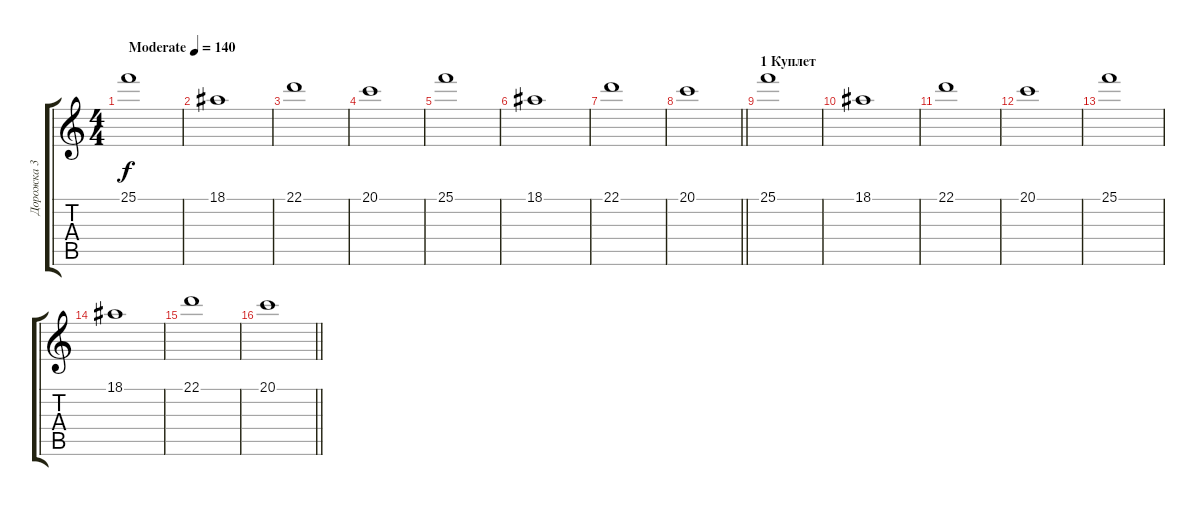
\track ("Дорожка 3" "Дорожка 3") {instrument stringensemble2}
\staff {score tabs}
\tuning (E4 B3 G3 D3 A2 E2) {hide}
\ts (4 4)
\tempo (140 "Moderate")
\clef g2
\ks c
25.1.1{dy f instrument stringensemble2} |
18.1.1 |
22.1.1 |
20.1.1 |
25.1.1 |
18.1.1 |
22.1.1 |
\barLineRight lightlight
20.1.1 |
\section ("" "1 Куплет")
25.1.1 |
18.1.1 |
22.1.1 |
20.1.1 |
25.1.1 |
18.1.1 |
22.1.1 |
\barLineRight lightlight
20.1.1
